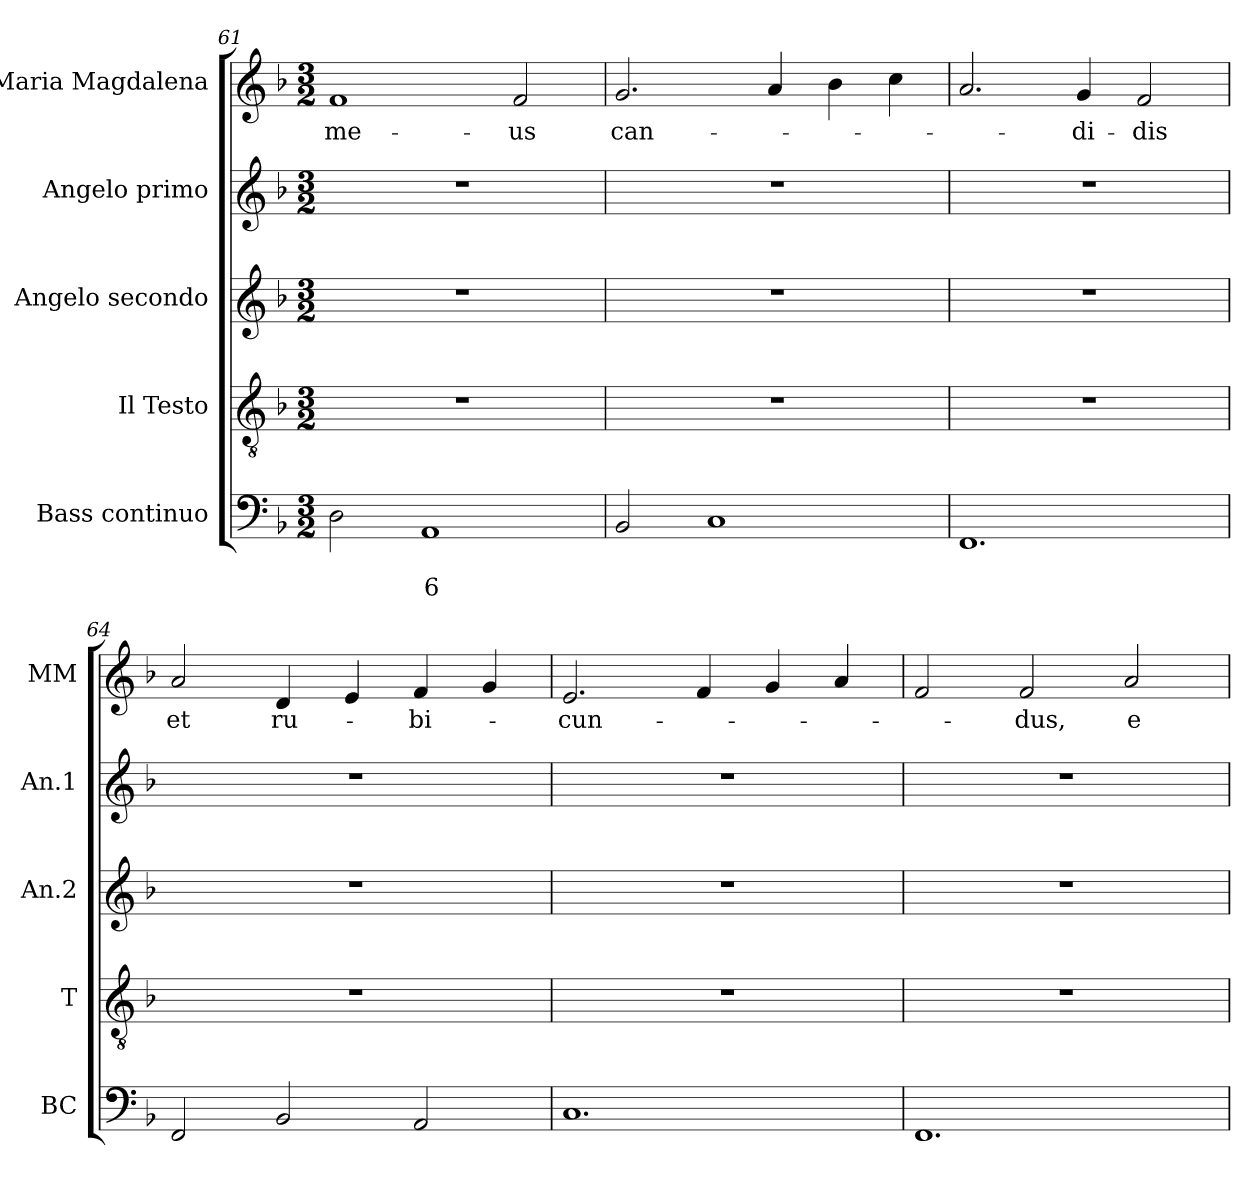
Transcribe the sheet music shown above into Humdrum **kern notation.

**kern	**text	**text	**kern	**kern	**kern	**kern	**text
*part5	*part5	*part5	*part4	*part3	*part2	*part1	*part1
*staff5	*staff5	*staff5	*staff4	*staff3	*staff2	*staff1	*staff1
*I"Bass continuo	*	*	*I"Il Testo	*I"Angelo  secondo	*I"Angelo  primo	*I"Maria  Magdalena	*
*I'BC	*	*	*I'T	*I'An.2	*I'An.1	*I'MM	*
!!LO:LB:g=z
*clefF4	*	*	*clefGv2	*clefG2	*clefG2	*clefG2	*
*k[b-]	*	*	*k[b-]	*k[b-]	*k[b-]	*k[b-]	*
*F:	*	*	*F:	*F:	*F:	*F:	*
*M3/2	*	*	*M3/2	*M3/2	*M3/2	*M3/2	*
=61	=61	=61	=61	=61	=61	=61	=61
!	!	!	!	!	!	!	!LO:LY:b
2D\	.	.	1.r	1.r	1.r	1f	me-
!	!	!LO:LY:b	!	!	!	!	!
1AA	.	6	.	.	.	.	.
!	!	!	!	!	!	!	!LO:LY:b
.	.	.	.	.	.	2f/	-us
=62	=62	=62	=62	=62	=62	=62	=62
!	!	!	!	!	!	!	!LO:LY:b
2BB-/	.	.	1.r	1.r	1.r	2.g/	can-
1C	.	.	.	.	.	.	.
.	.	.	.	.	.	4a/	.
.	.	.	.	.	.	4b-\	.
.	.	.	.	.	.	4cc\	.
=63	=63	=63	=63	=63	=63	=63	=63
1.FF	.	.	1.r	1.r	1.r	2.a/	.
!	!	!	!	!	!	!	!LO:LY:b
.	.	.	.	.	.	4g/	-di-
!	!	!	!	!	!	!	!LO:LY:b
.	.	.	.	.	.	2f/	-dis
=64	=64	=64	=64	=64	=64	=64	=64
!	!	!	!	!	!	!	!LO:LY:b
2FF/	.	.	1.r	1.r	1.r	2a/	et
!	!	!	!	!	!	!	!LO:LY:b
2BB-/	.	.	.	.	.	4d/	ru-
.	.	.	.	.	.	4e/	.
!	!	!	!	!	!	!	!LO:LY:b
2AA/	.	.	.	.	.	4f/	-bi-
.	.	.	.	.	.	4g/	.
=65	=65	=65	=65	=65	=65	=65	=65
!	!	!	!	!	!	!	!LO:LY:b
1.C	.	.	1.r	1.r	1.r	2.e/	-cun-
.	.	.	.	.	.	4f/	.
.	.	.	.	.	.	4g/	.
.	.	.	.	.	.	4a/	.
=66	=66	=66	=66	=66	=66	=66	=66
1.FF	.	.	1.r	1.r	1.r	2f/	.
!	!	!	!	!	!	!	!LO:LY:b
.	.	.	.	.	.	2f/	-dus,
!	!	!	!	!	!	!	!LO:LY:b
.	.	.	.	.	.	2a/	e-
=	=	=	=	=	=	=	=
*-	*-	*-	*-	*-	*-	*-	*-
